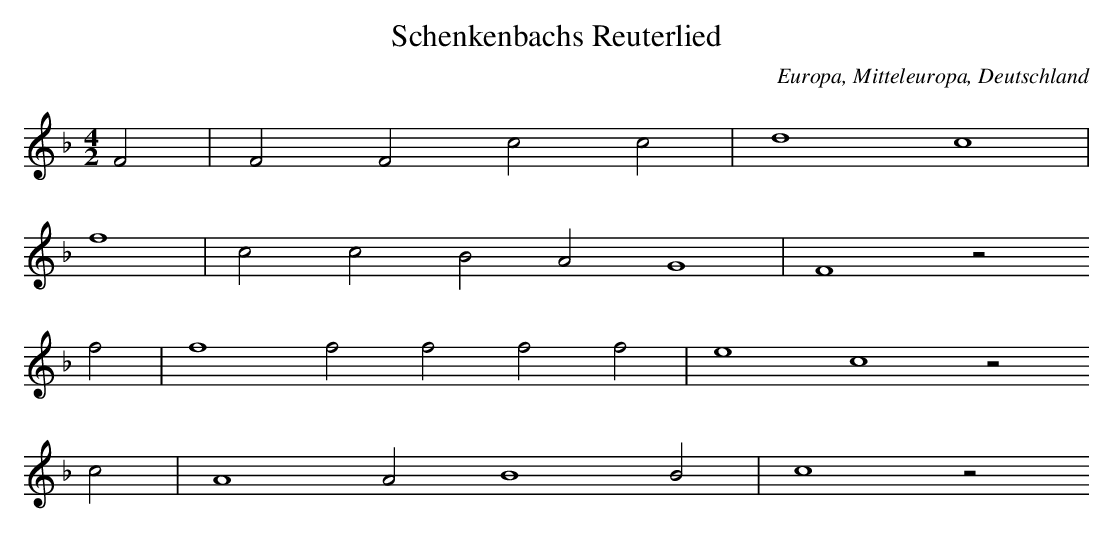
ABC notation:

X:1
T: Schenkenbachs Reuterlied
O: Europa, Mitteleuropa, Deutschland
M: 4/2
L: 1/2
K: F
F | FFcc | d2c2 |
f2 | ccBAG2 | F2z
f | f2ffff | e2c2z
c | A2AB2B | c2z
